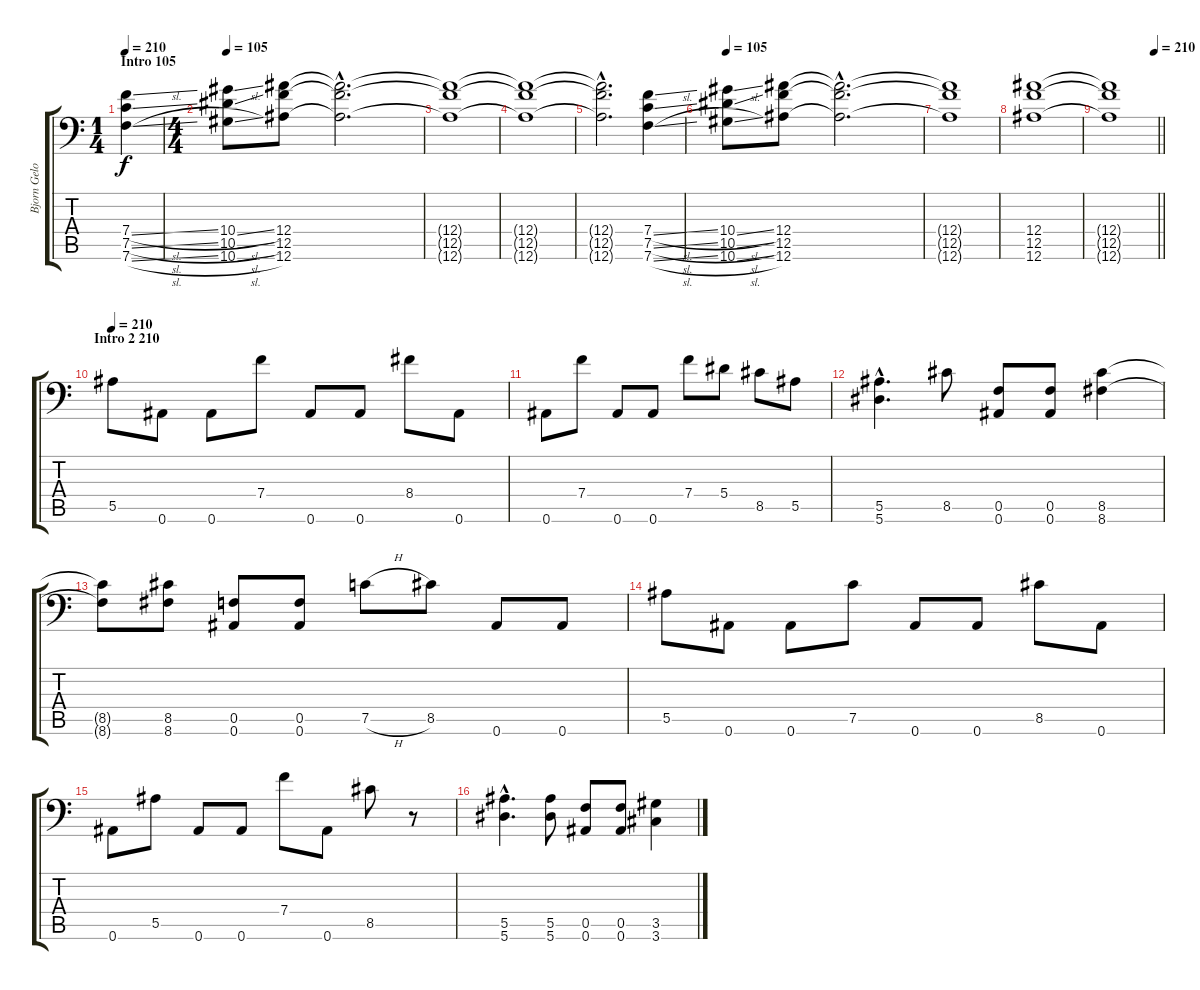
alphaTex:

\track ("Bjorn Gelotte" "Bjorn Gelo") {instrument distortionguitar}
\staff {score tabs}
\tuning (C4 G3 Eb3 Bb2 F2 Bb1) {hide}
\ts (1 4)
\section ("" "Intro 105")
\tempo 210
\tempo 105
\tempo 210
\clef f4
\ks c
(7.4{sl} 7.5{sl} 7.6{sl}).4{dy f instrument distortionguitar} |
\ts (4 4)
\tempo 105
(10.4{sl} 10.5{sl} 10.6{sl}).8 (12.4 12.5 12.6).8 (12.4{hac t} 12.5{hac t} 12.6{hac t}).2{d} |
(12.4{t} 12.5{t} 12.6{t}).1 |
(12.4{t} 12.5{t} 12.6{t}).1 |
(12.4{hac t} 12.5{hac t} 12.6{hac t}).2{d} (7.4{sl} 7.5{sl} 7.6{sl}).4 |
\tempo 105
(10.4{sl} 10.5{sl} 10.6{sl}).8 (12.4 12.5 12.6).8 (12.4{hac t} 12.5{hac t} 12.6{hac t}).2{d} |
(12.4{t} 12.5{t} 12.6{t}).1 |
(12.4 12.5 12.6).1 |
\tempo (210 0.9375)
\barLineRight lightlight
(12.4{t} 12.5{t} 12.6{t}).1 |
\section ("" "Intro 2 210")
\tempo 210
5.5.8 0.6.8 0.6.8 7.4.8 0.6.8 0.6.8 8.4.8 0.6.8 |
0.6.8 7.4.8 0.6.8 0.6.8 7.4.8 5.4.8 8.5.8 5.5.8 |
(5.5{hac} 5.6{hac}).4{d} 8.5.8 (0.5 0.6).8 (0.5 0.6).8 (8.5 8.6).4 |
(8.5{t} 8.6{t}).8 (8.5 8.6).8 (0.5 0.6).8 (0.5 0.6).8 7.5{h}.8 8.5.8 0.6.8 0.6.8 |
5.5.8 0.6.8 0.6.8 7.5.8 0.6.8 0.6.8 8.5.8 0.6.8 |
0.6.8 5.5.8 0.6.8 0.6.8 7.4.8 0.6.8 8.5.8 r.8 |
(5.5{hac} 5.6{hac}).4{d} (5.5 5.6).8 (0.5 0.6).8 (0.5 0.6).8 (3.5 3.6).4
